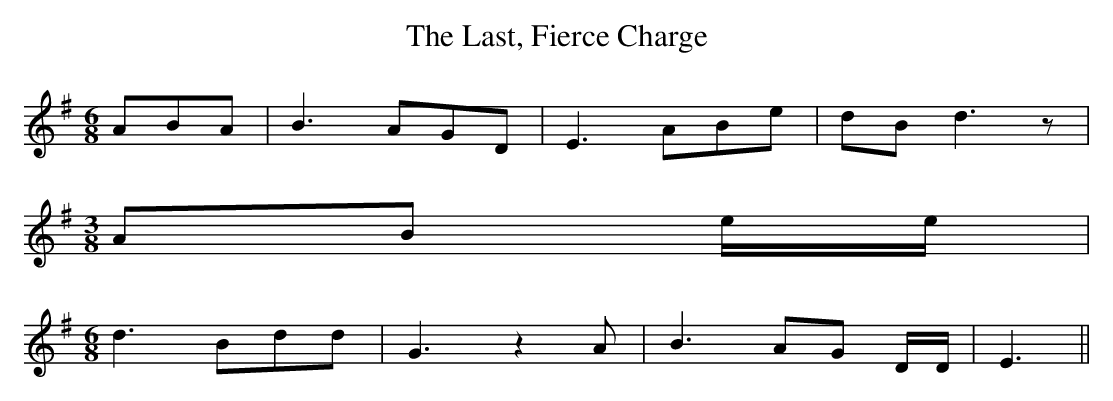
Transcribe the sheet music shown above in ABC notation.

X:1
T:The Last, Fierce Charge
M:6/8
L:1/8
K:G
 ABA| B3 AGD| E3 ABe| dB d3 z|
M:3/8
 AB e/2e/2|
M:6/8
 d3 Bdd| G3 z2 A| B3 AG D/2D/2| E3||
